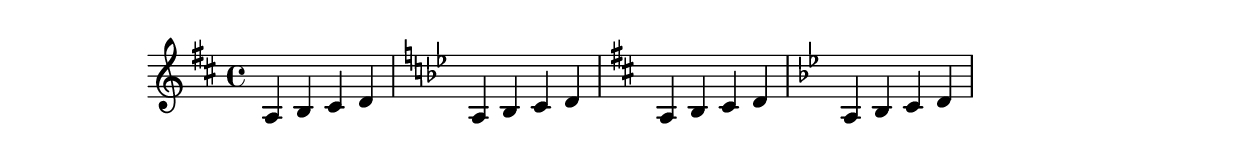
%% DO NOT EDIT this file manually; it is automatically
%% generated from LSR http://lsr.dsi.unimi.it
%% Make any changes in LSR itself, or in Documentation/snippets/new/ ,
%% and then run scripts/auxiliar/makelsr.py
%%
%% This file is in the public domain.
\version "2.14.0"

\header {
  lsrtags = "pitches"

%% Translation of GIT committish: 59caa3adce63114ca7972d18f95d4aadc528ec3d
doctitlees = "Evitar que se impriman becuadros cuando cambia la armadura"

texidoces = "

Cuando cambia la armadura de la tonalidad, se imprimen becuadros
automáticamente para cancelar las alteraciones de las armaduras
anteriores.  Esto se puede evitar estableciendo al valor @qq{falso} la
propiedad @code{printKeyCancellation} del contexto @code{Staff}.

"


%% Translation of GIT committish: 0a868be38a775ecb1ef935b079000cebbc64de40
doctitlede = "Auflösungzeichen nicht setzen wenn die Tonart wechselt"

texidocde = "
Wenn die Tonart wechselt, werden automatisch Auflösungszeichen ausgegeben,
um Versetzungszeichen der vorherigen Tonart aufzulösen.  Das kann
verhindert werden, indem die @code{printKeyCancellation}-Eigenschaft
im @code{Staff}-Kontext auf \"false\" gesetzt wird.
"

%% Translation of GIT committish: 4ab2514496ac3d88a9f3121a76f890c97cedcf4e
  texidocfr = "
Après un changement de tonalité, un bécarre est imprimé pour annuler
toute altération précédente.  Ceci peut être supprimé en réglant à
@code{\"false\"} la propriété @code{printKeyCancellation} du contexte
@code{Staff}.

"

  doctitlefr = "Suppression des bécarres superflus après un changement de
tonalité"

  texidoc = "
When the key signature changes, natural signs are automatically printed
to cancel any accidentals from previous key signatures.  This may be
prevented by setting to @code{f} the @code{printKeyCancellation}
property in the @code{Staff} context.

"
  doctitle = "Preventing natural signs from being printed when the key signature changes"
} % begin verbatim

\relative c' {
  \key d \major
  a4 b cis d
  \key g \minor
  a4 bes c d
  \set Staff.printKeyCancellation = ##f
  \key d \major
  a4 b cis d
  \key g \minor
  a4 bes c d
}

